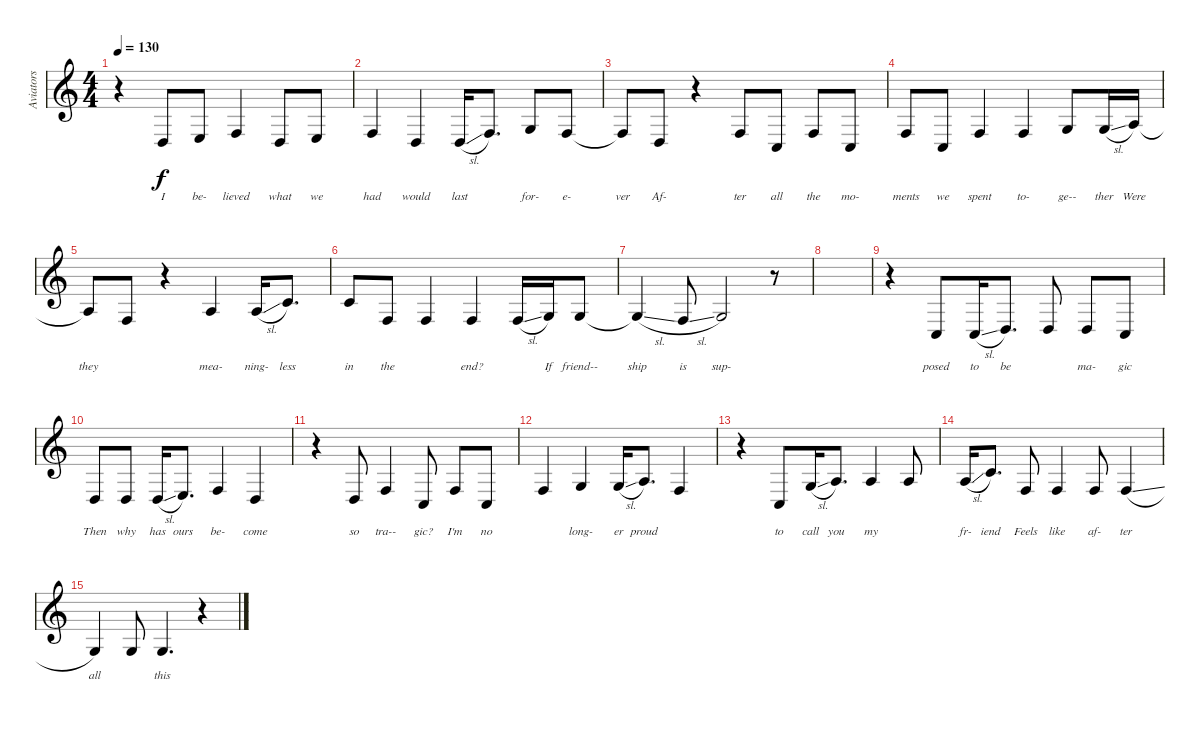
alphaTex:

\track ("Aviators" "Aviators") {instrument mutedtrumpet}
\staff {score}
\tuning (E4 B3 G3 D3 A2 E2) {hide}
\ts (4 4)
\tempo 130
\clef g2
\ks c
r.4{dy f} 5.5.8{lyrics (0 "I") lyrics (1 "") lyrics (2 "") lyrics (3 "") lyrics (4 "")} 7.5.8{lyrics (0 "be-") lyrics (1 "") lyrics (2 "") lyrics (3 "") lyrics (4 "")} 3.4.4{lyrics (0 "lieved") lyrics (1 "") lyrics (2 "") lyrics (3 "") lyrics (4 "")} 5.5.8{lyrics (0 "what") lyrics (1 "") lyrics (2 "") lyrics (3 "") lyrics (4 "")} 7.5.8{lyrics (0 "we") lyrics (1 "") lyrics (2 "") lyrics (3 "") lyrics (4 "")} |
3.4.4{lyrics (0 "had") lyrics (1 "") lyrics (2 "") lyrics (3 "") lyrics (4 "")} 5.5.4{lyrics (0 "would") lyrics (1 "") lyrics (2 "") lyrics (3 "") lyrics (4 "")} 5.5{sl}.16{lyrics (0 "last") lyrics (1 "") lyrics (2 "") lyrics (3 "") lyrics (4 "")} 8.5.8{d lyrics (0 "") lyrics (1 "") lyrics (2 "") lyrics (3 "") lyrics (4 "")} 5.4.8{lyrics (0 "for-") lyrics (1 "") lyrics (2 "") lyrics (3 "") lyrics (4 "")} 3.4.8{lyrics (0 "e-") lyrics (1 "") lyrics (2 "") lyrics (3 "") lyrics (4 "")} |
3.4{t}.8{lyrics (0 "ver") lyrics (1 "") lyrics (2 "") lyrics (3 "") lyrics (4 "")} 5.5.8{lyrics (0 "Af-") lyrics (1 "") lyrics (2 "") lyrics (3 "") lyrics (4 "")} r.4 3.4.8{lyrics (0 "ter") lyrics (1 "") lyrics (2 "") lyrics (3 "") lyrics (4 "")} 3.5.8{lyrics (0 "all") lyrics (1 "") lyrics (2 "") lyrics (3 "") lyrics (4 "")} 3.4.8{lyrics (0 "the") lyrics (1 "") lyrics (2 "") lyrics (3 "") lyrics (4 "")} 3.5.8{lyrics (0 "mo-") lyrics (1 "") lyrics (2 "") lyrics (3 "") lyrics (4 "")} |
3.4.8{lyrics (0 "ments") lyrics (1 "") lyrics (2 "") lyrics (3 "") lyrics (4 "")} 3.5.8{lyrics (0 "we") lyrics (1 "") lyrics (2 "") lyrics (3 "") lyrics (4 "")} 3.4.4{lyrics (0 "spent") lyrics (1 "") lyrics (2 "") lyrics (3 "") lyrics (4 "")} 3.4.4{lyrics (0 "to-") lyrics (1 "") lyrics (2 "") lyrics (3 "") lyrics (4 "")} 5.4.8{lyrics (0 "ge--") lyrics (1 "") lyrics (2 "") lyrics (3 "") lyrics (4 "")} 5.4{sl}.16{lyrics (0 "ther") lyrics (1 "") lyrics (2 "") lyrics (3 "") lyrics (4 "")} 7.4.16{lyrics (0 "Were") lyrics (1 "") lyrics (2 "") lyrics (3 "") lyrics (4 "")} |
7.4{t}.8{lyrics (0 "they") lyrics (1 "") lyrics (2 "") lyrics (3 "") lyrics (4 "")} 3.4.8{lyrics (0 "") lyrics (1 "") lyrics (2 "") lyrics (3 "") lyrics (4 "")} r.4 2.3.4{lyrics (0 "mea-") lyrics (1 "") lyrics (2 "") lyrics (3 "") lyrics (4 "")} 2.3{sl}.16{lyrics (0 "ning-") lyrics (1 "") lyrics (2 "") lyrics (3 "") lyrics (4 "")} 5.3.8{d lyrics (0 "less") lyrics (1 "") lyrics (2 "") lyrics (3 "") lyrics (4 "")} |
5.3.8{lyrics (0 "in") lyrics (1 "") lyrics (2 "") lyrics (3 "") lyrics (4 "")} 3.4.8{lyrics (0 "the") lyrics (1 "") lyrics (2 "") lyrics (3 "") lyrics (4 "")} 3.4.4{lyrics (0 "") lyrics (1 "") lyrics (2 "") lyrics (3 "") lyrics (4 "")} 3.4.4{lyrics (0 "end?") lyrics (1 "") lyrics (2 "") lyrics (3 "") lyrics (4 "")} 3.4{sl}.16{lyrics (0 "") lyrics (1 "") lyrics (2 "") lyrics (3 "") lyrics (4 "")} 5.4.16{lyrics (0 "If") lyrics (1 "") lyrics (2 "") lyrics (3 "") lyrics (4 "")} 5.4.8{lyrics (0 "friend--") lyrics (1 "") lyrics (2 "") lyrics (3 "") lyrics (4 "")} |
5.4{sl t}.4{lyrics (0 "ship") lyrics (1 "") lyrics (2 "") lyrics (3 "") lyrics (4 "")} 3.4{sl}.8{lyrics (0 "is") lyrics (1 "") lyrics (2 "") lyrics (3 "") lyrics (4 "")} 5.4.2{lyrics (0 "sup-") lyrics (1 "") lyrics (2 "") lyrics (3 "") lyrics (4 "")} r.8 |
|
r.4 3.5.8{lyrics (0 "posed") lyrics (1 "") lyrics (2 "") lyrics (3 "") lyrics (4 "")} 3.5{sl}.16{lyrics (0 "to") lyrics (1 "") lyrics (2 "") lyrics (3 "") lyrics (4 "")} 5.5.8{d lyrics (0 "be") lyrics (1 "") lyrics (2 "") lyrics (3 "") lyrics (4 "")} 5.5.8{lyrics (0 "") lyrics (1 "") lyrics (2 "") lyrics (3 "") lyrics (4 "")} 5.5.8{lyrics (0 "ma-") lyrics (1 "") lyrics (2 "") lyrics (3 "") lyrics (4 "")} 3.5.8{lyrics (0 "gic") lyrics (1 "") lyrics (2 "") lyrics (3 "") lyrics (4 "")} |
5.5.8{lyrics (0 "Then") lyrics (1 "") lyrics (2 "") lyrics (3 "") lyrics (4 "")} 5.5.8{lyrics (0 "why") lyrics (1 "") lyrics (2 "") lyrics (3 "") lyrics (4 "")} 5.5{sl}.16{lyrics (0 "has") lyrics (1 "") lyrics (2 "") lyrics (3 "") lyrics (4 "")} 7.5.8{d lyrics (0 "ours") lyrics (1 "") lyrics (2 "") lyrics (3 "") lyrics (4 "")} 3.4.4{lyrics (0 "be-") lyrics (1 "") lyrics (2 "") lyrics (3 "") lyrics (4 "")} 5.5.4{lyrics (0 "come") lyrics (1 "") lyrics (2 "") lyrics (3 "") lyrics (4 "")} |
r.4 5.5.8{lyrics (0 "so") lyrics (1 "") lyrics (2 "") lyrics (3 "") lyrics (4 "")} 3.4.4{lyrics (0 "tra--") lyrics (1 "") lyrics (2 "") lyrics (3 "") lyrics (4 "")} 3.5.8{lyrics (0 "gic?") lyrics (1 "") lyrics (2 "") lyrics (3 "") lyrics (4 "")} 3.4.8{lyrics (0 "I'm") lyrics (1 "") lyrics (2 "") lyrics (3 "") lyrics (4 "")} 3.5.8{lyrics (0 "no") lyrics (1 "") lyrics (2 "") lyrics (3 "") lyrics (4 "")} |
3.4.4{lyrics (0 "") lyrics (1 "") lyrics (2 "") lyrics (3 "") lyrics (4 "")} 5.4.4{lyrics (0 "long-") lyrics (1 "") lyrics (2 "") lyrics (3 "") lyrics (4 "")} 5.4{sl}.16{lyrics (0 "er") lyrics (1 "") lyrics (2 "") lyrics (3 "") lyrics (4 "")} 7.4.8{d lyrics (0 "proud") lyrics (1 "") lyrics (2 "") lyrics (3 "") lyrics (4 "")} 3.4.4{lyrics (0 "") lyrics (1 "") lyrics (2 "") lyrics (3 "") lyrics (4 "")} |
r.4 3.5.8{lyrics (0 "to") lyrics (1 "") lyrics (2 "") lyrics (3 "") lyrics (4 "")} 5.4{sl}.16{lyrics (0 "call") lyrics (1 "") lyrics (2 "") lyrics (3 "") lyrics (4 "")} 7.4.8{d lyrics (0 "you") lyrics (1 "") lyrics (2 "") lyrics (3 "") lyrics (4 "")} 7.4.4{lyrics (0 "my") lyrics (1 "") lyrics (2 "") lyrics (3 "") lyrics (4 "")} 7.4.8{lyrics (0 "") lyrics (1 "") lyrics (2 "") lyrics (3 "") lyrics (4 "")} |
7.4{sl}.16{lyrics (0 "fr-") lyrics (1 "") lyrics (2 "") lyrics (3 "") lyrics (4 "")} 10.4.8{d lyrics (0 "iend") lyrics (1 "") lyrics (2 "") lyrics (3 "") lyrics (4 "")} 3.4.8{lyrics (0 "Feels") lyrics (1 "") lyrics (2 "") lyrics (3 "") lyrics (4 "")} 3.4.4{lyrics (0 "like") lyrics (1 "") lyrics (2 "") lyrics (3 "") lyrics (4 "")} 3.4.8{lyrics (0 "af-") lyrics (1 "") lyrics (2 "") lyrics (3 "") lyrics (4 "")} 3.4{sl}.4{lyrics (0 "ter") lyrics (1 "") lyrics (2 "") lyrics (3 "") lyrics (4 "")} |
5.4.4{lyrics (0 "all") lyrics (1 "") lyrics (2 "") lyrics (3 "") lyrics (4 "")} 5.4.8{lyrics (0 "") lyrics (1 "") lyrics (2 "") lyrics (3 "") lyrics (4 "")} 5.4.4{d lyrics (0 "this") lyrics (1 "") lyrics (2 "") lyrics (3 "") lyrics (4 "")} r.4
